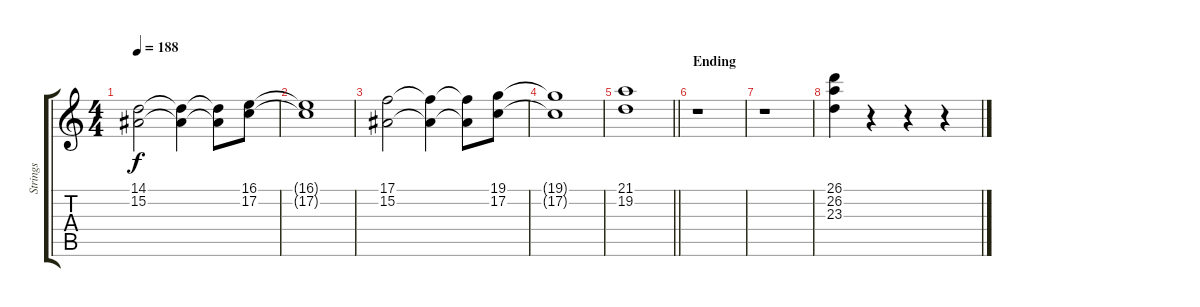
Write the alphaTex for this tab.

\track ("Strings" "Strings") {instrument stringensemble1}
\staff {score tabs}
\tuning (C4 G3 Eb3 Bb2 F2 C2) {hide}
\ts (4 4)
\tempo 188
\clef g2
\ks c
(14.1 15.2).2{dy f} (14.1{t} 15.2{t}).4 (14.1{t} 15.2{t}).8 (16.1 17.2).8 |
(16.1{t} 17.2{t}).1 |
(17.1 15.2).2 (17.1{t} 15.2{t}).4 (17.1{t} 15.2{t}).8 (19.1 17.2).8 |
(19.1{t} 17.2{t}).1 |
\barLineRight lightlight
(21.1 19.2).1 |
\section ("" "Ending")
r.1 |
r.1 |
(26.1 26.2 23.3).4 r.4 r.4 r.4
